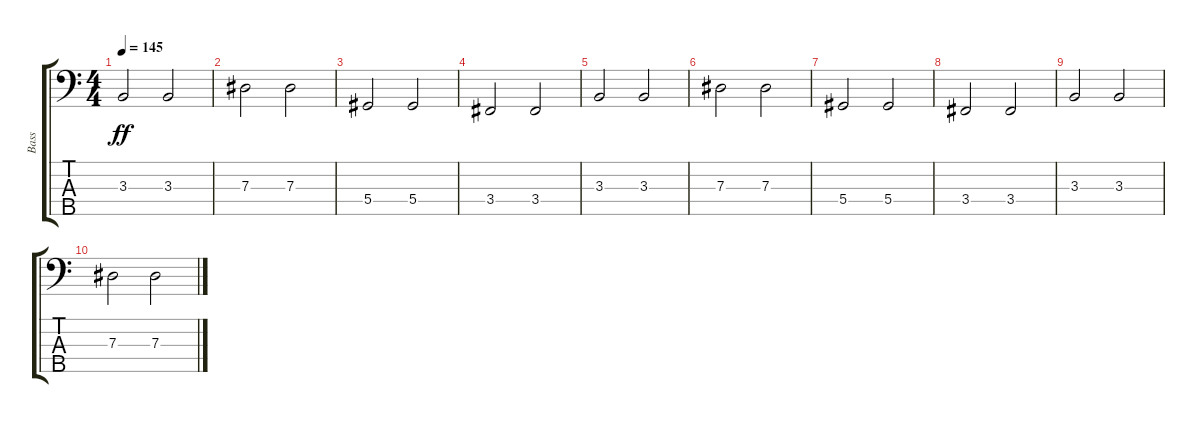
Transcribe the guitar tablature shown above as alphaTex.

\track ("Bass" "Bass") {instrument electricbasspick}
\staff {score tabs}
\tuning (Gb2 Db2 Ab1 Eb1 Bb0) {hide}
\ts (4 4)
\tempo 145
\clef f4
\ks c
3.3.2{dy ff} 3.3.2 |
7.3.2 7.3.2 |
5.4.2 5.4.2 |
3.4.2 3.4.2 |
3.3.2 3.3.2 |
7.3.2 7.3.2 |
5.4.2 5.4.2 |
3.4.2 3.4.2 |
3.3.2 3.3.2 |
7.3.2 7.3.2
